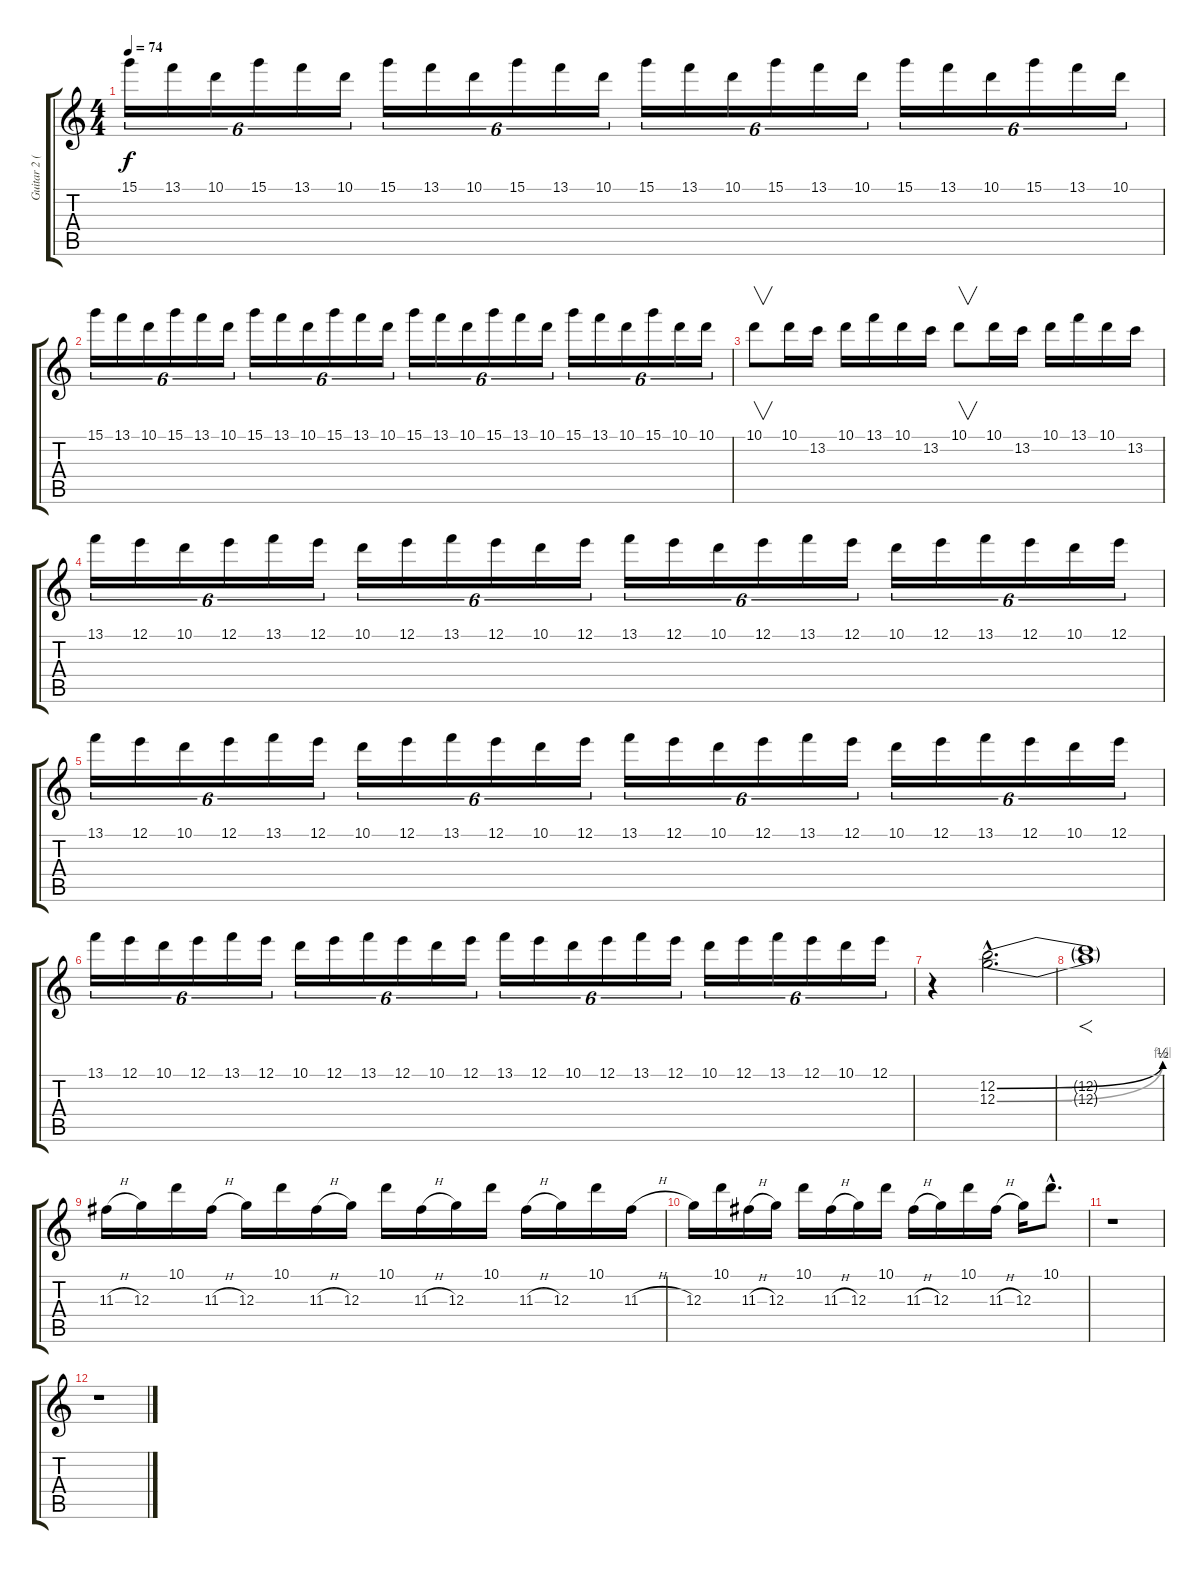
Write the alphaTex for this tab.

\track ("Guitar 2 (solo)" "Guitar 2 (") {instrument distortionguitar}
\staff {score tabs}
\tuning (E4 B3 G3 D3 A2 D2) {hide}
\ts (4 4)
\tempo 74
\clef g2
\ks c
15.1.16{tu (6 4) dy f} 13.1.16{tu (6 4)} 10.1.16{tu (6 4)} 15.1.16{tu (6 4)} 13.1.16{tu (6 4)} 10.1.16{tu (6 4)} 15.1.16{tu (6 4)} 13.1.16{tu (6 4)} 10.1.16{tu (6 4)} 15.1.16{tu (6 4)} 13.1.16{tu (6 4)} 10.1.16{tu (6 4)} 15.1.16{tu (6 4)} 13.1.16{tu (6 4)} 10.1.16{tu (6 4)} 15.1.16{tu (6 4)} 13.1.16{tu (6 4)} 10.1.16{tu (6 4)} 15.1.16{tu (6 4)} 13.1.16{tu (6 4)} 10.1.16{tu (6 4)} 15.1.16{tu (6 4)} 13.1.16{tu (6 4)} 10.1.16{tu (6 4)} |
15.1.16{tu (6 4)} 13.1.16{tu (6 4)} 10.1.16{tu (6 4)} 15.1.16{tu (6 4)} 13.1.16{tu (6 4)} 10.1.16{tu (6 4)} 15.1.16{tu (6 4)} 13.1.16{tu (6 4)} 10.1.16{tu (6 4)} 15.1.16{tu (6 4)} 13.1.16{tu (6 4)} 10.1.16{tu (6 4)} 15.1.16{tu (6 4)} 13.1.16{tu (6 4)} 10.1.16{tu (6 4)} 15.1.16{tu (6 4)} 13.1.16{tu (6 4)} 10.1.16{tu (6 4)} 15.1.16{tu (6 4)} 13.1.16{tu (6 4)} 10.1.16{tu (6 4)} 15.1.16{tu (6 4)} 10.1.16{tu (6 4)} 10.1.16{tu (6 4)} |
10.1.8{v} 10.1.16 13.2.16 10.1.16 13.1.16 10.1.16 13.2.16 10.1.8{v} 10.1.16 13.2.16 10.1.16 13.1.16 10.1.16 13.2.16 |
13.1.16{tu (6 4)} 12.1.16{tu (6 4)} 10.1.16{tu (6 4)} 12.1.16{tu (6 4)} 13.1.16{tu (6 4)} 12.1.16{tu (6 4)} 10.1.16{tu (6 4)} 12.1.16{tu (6 4)} 13.1.16{tu (6 4)} 12.1.16{tu (6 4)} 10.1.16{tu (6 4)} 12.1.16{tu (6 4)} 13.1.16{tu (6 4)} 12.1.16{tu (6 4)} 10.1.16{tu (6 4)} 12.1.16{tu (6 4)} 13.1.16{tu (6 4)} 12.1.16{tu (6 4)} 10.1.16{tu (6 4)} 12.1.16{tu (6 4)} 13.1.16{tu (6 4)} 12.1.16{tu (6 4)} 10.1.16{tu (6 4)} 12.1.16{tu (6 4)} |
13.1.16{tu (6 4)} 12.1.16{tu (6 4)} 10.1.16{tu (6 4)} 12.1.16{tu (6 4)} 13.1.16{tu (6 4)} 12.1.16{tu (6 4)} 10.1.16{tu (6 4)} 12.1.16{tu (6 4)} 13.1.16{tu (6 4)} 12.1.16{tu (6 4)} 10.1.16{tu (6 4)} 12.1.16{tu (6 4)} 13.1.16{tu (6 4)} 12.1.16{tu (6 4)} 10.1.16{tu (6 4)} 12.1.16{tu (6 4)} 13.1.16{tu (6 4)} 12.1.16{tu (6 4)} 10.1.16{tu (6 4)} 12.1.16{tu (6 4)} 13.1.16{tu (6 4)} 12.1.16{tu (6 4)} 10.1.16{tu (6 4)} 12.1.16{tu (6 4)} |
13.1.16{tu (6 4)} 12.1.16{tu (6 4)} 10.1.16{tu (6 4)} 12.1.16{tu (6 4)} 13.1.16{tu (6 4)} 12.1.16{tu (6 4)} 10.1.16{tu (6 4)} 12.1.16{tu (6 4)} 13.1.16{tu (6 4)} 12.1.16{tu (6 4)} 10.1.16{tu (6 4)} 12.1.16{tu (6 4)} 13.1.16{tu (6 4)} 12.1.16{tu (6 4)} 10.1.16{tu (6 4)} 12.1.16{tu (6 4)} 13.1.16{tu (6 4)} 12.1.16{tu (6 4)} 10.1.16{tu (6 4)} 12.1.16{tu (6 4)} 13.1.16{tu (6 4)} 12.1.16{tu (6 4)} 10.1.16{tu (6 4)} 12.1.16{tu (6 4)} |
r.4{volume 11} (12.2{be (bend 0 0 60 2) hac} 12.3{be (bend 0 0 60 4) hac}).2{d volume 9} |
(12.2{t} 12.3{t}).1{f volume 8} |
11.3{h}.16{volume 6} 12.3.16 10.1.16 11.3{h}.16 12.3.16 10.1.16 11.3{h}.16 12.3.16 10.1.16{volume 4} 11.3{h}.16 12.3.16 10.1.16 11.3{h}.16 12.3.16 10.1.16 11.3{h}.16 |
12.3.16{volume 3} 10.1.16 11.3{h}.16 12.3.16 10.1.16 11.3{h}.16 12.3.16 10.1.16{volume 2} 11.3{h}.16 12.3.16 10.1.16 11.3{h}.16 12.3.16 10.1{hac}.8{d volume 0} |
r.1 |
r.1
